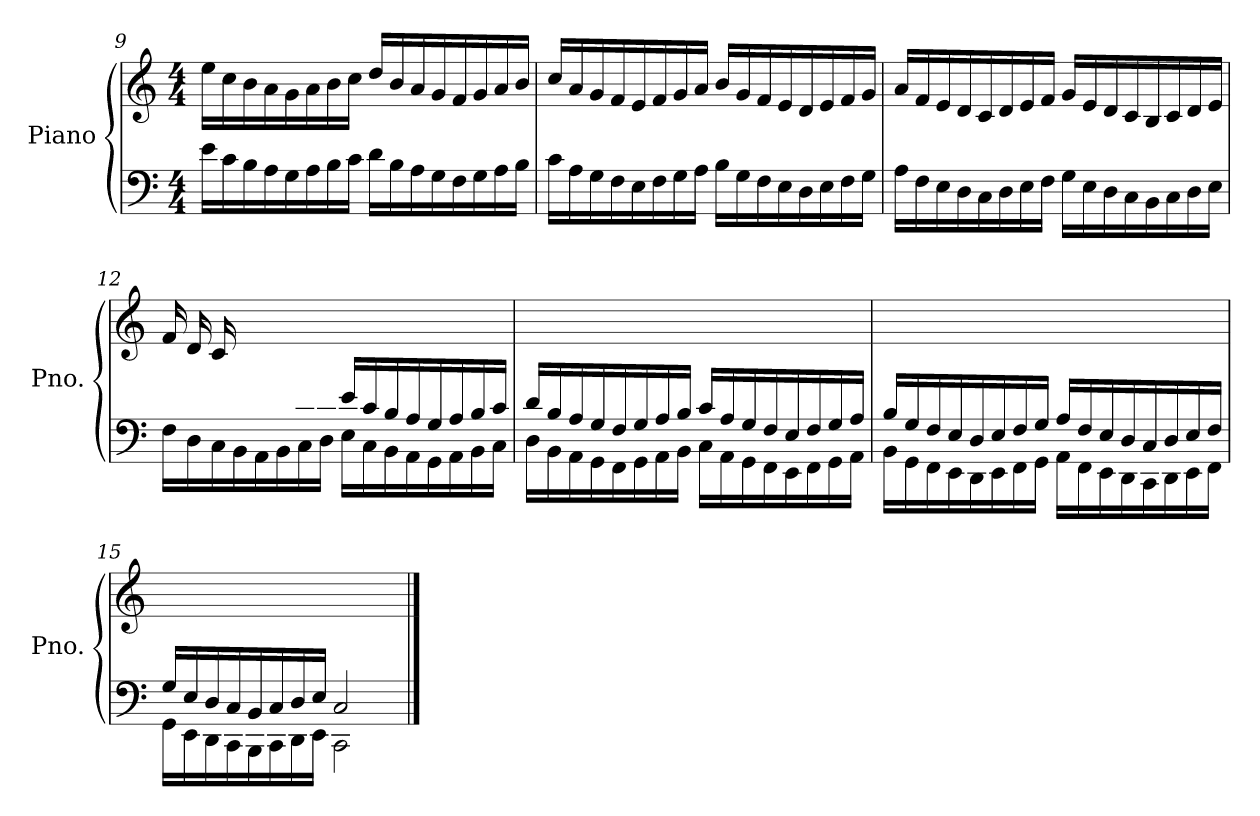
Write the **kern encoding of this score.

**kern	**kern
*part1	*part1
*staff2	*staff1
*I"Piano	*
*I'Pno.	*
!!LO:PB:g=z
*clefF4	*clefG2
*k[]	*k[]
*M4/4	*M4/4
=9	=9
16e<\LL	16ee\LL
16c<\	16cc\
16B\	16b\
16A\	16a\
16G\	16g\
16A\	16a\
16B\	16b\
16c\JJ	16cc\JJ
16d<\LL	16dd/LL
16B<\	16b/
16A\	16a/
16G\	16g/
16F\	16f/
16G\	16g/
16A\	16a/
16B\JJ	16b/JJ
=10	=10
16c<\LL	16cc/LL
16A<\	16a/
16G\	16g/
16F\	16f/
16E\	16e/
16F\	16f/
16G\	16g/
16A\JJ	16a/JJ
16B<\LL	16b/LL
16G<\	16g/
16F\	16f/
16E\	16e/
16D\	16d/
16E\	16e/
16F\	16f/
16G\JJ	16g/JJ
!!LO:LB:g=z
=11	=11
16A<\LL	16a/LL
16F<\	16f/
16E\	16e/
16D\	16d/
16C\	16c/
16D\	16d/
16E\	16e/
16F\JJ	16f/JJ
16G<\LL	16g/LL
16E<\	16e/
16D\	16d/
16C\	16c/
16BB\	16B/
16C\	16c/
16D\	16d/
16E\JJ	16e/JJ
=12	=12
*^	*
8.ryy	16F<\LL	16f/LL
.	16D<\	16d/
.	16C\	16c/
16B/	16BB\	2ryy
16A/	16AA\	.
16B/	16BB\	.
16c/	16C\	.
16d/JJ	16D\JJ	.
16e/LL	16E<\LL	.
16c/	16C<\	.
16B/	16BB\	.
16A/	16AA\	4ryy
16G/	16GG\	.
16A/	16AA\	.
16B/	16BB\	.
16c/JJ	16C\JJ	16ryy
!!LO:LB:g=z
=13	=13	=13
16d/LL	16D<\LL	1ryy
16B/	16BB<\	.
16A/	16AA\	.
16G/	16GG\	.
16F/	16FF\	.
16G/	16GG\	.
16A/	16AA\	.
16B/JJ	16BB\JJ	.
16c/LL	16C<\LL	.
16A/	16AA<\	.
16G/	16GG\	.
16F/	16FF\	.
16E/	16EE\	.
16F/	16FF\	.
16G/	16GG\	.
16A/JJ	16AA\JJ	.
=14	=14	=14
16B/LL	16BB<\LL	1ryy
16G/	16GG<\	.
16F/	16FF\	.
16E/	16EE\	.
16D/	16DD\	.
16E/	16EE\	.
16F/	16FF\	.
16G/JJ	16GG\JJ	.
16A/LL	16AA<\LL	.
16F/	16FF<\	.
16E/	16EE\	.
16D/	16DD\	.
16C/	16CC\	.
16D/	16DD\	.
16E/	16EE\	.
16F/JJ	16FF\JJ	.
!!LO:LB:g=z
=15	=15	=15
16G/LL	16GG<\LL	1ryy
16E/	16EE<\	.
16D/	16DD\	.
16C/	16CC\	.
16BB/	16BBB\	.
16C/	16CC\	.
16D/	16DD\	.
16E/JJ	16EE\JJ	.
2C/	2CC\	.
*v	*v	*
==	==
*-	*-
